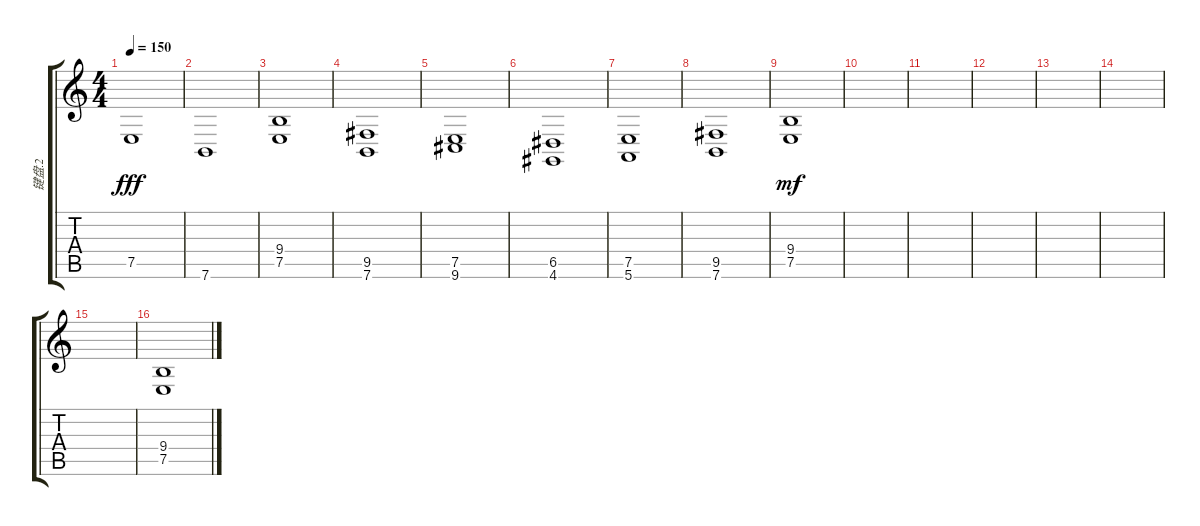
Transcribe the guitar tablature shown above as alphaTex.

\track ("键盘.2" "键盘.2") {instrument stringensemble1}
\staff {score tabs}
\tuning (E4 B3 G3 D3 A2 E2) {hide}
\ts (4 4)
\tempo 150
\clef g2
\ks c
7.5.1{dy fff} |
7.6.1 |
(9.4 7.5).1 |
(9.5 7.6).1 |
(7.5 9.6).1 |
(6.5 4.6).1 |
(7.5 5.6).1 |
(9.5 7.6).1 |
(9.4 7.5).1{dy mf} |
|
|
|
|
|
|
(9.4 7.5).1
